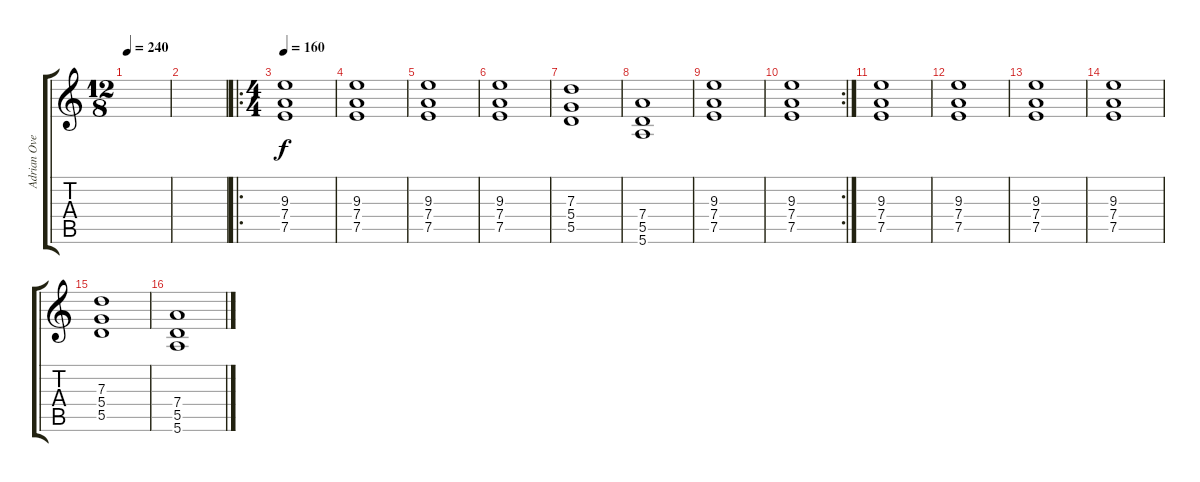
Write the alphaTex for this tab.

\track ("Adrian Overdrive (Guitar Distortion)" "Adrian Ove") {instrument overdrivenguitar}
\staff {score tabs}
\tuning (E4 B3 G3 D3 A2 E2) {hide}
\ts (12 8)
\tempo 240
\clef g2
\ks c
|
|
\ro
\ts (4 4)
\tempo 160
(9.3 7.4 7.5).1 |
(9.3 7.4 7.5).1 |
(9.3 7.4 7.5).1 |
(9.3 7.4 7.5).1 |
(7.3 5.4 5.5).1 |
(7.4 5.5 5.6).1 |
(9.3 7.4 7.5).1 |
\rc 2
(9.3 7.4 7.5).1 |
(9.3 7.4 7.5).1 |
(9.3 7.4 7.5).1 |
(9.3 7.4 7.5).1 |
(9.3 7.4 7.5).1 |
(7.3 5.4 5.5).1 |
(7.4 5.5 5.6).1
